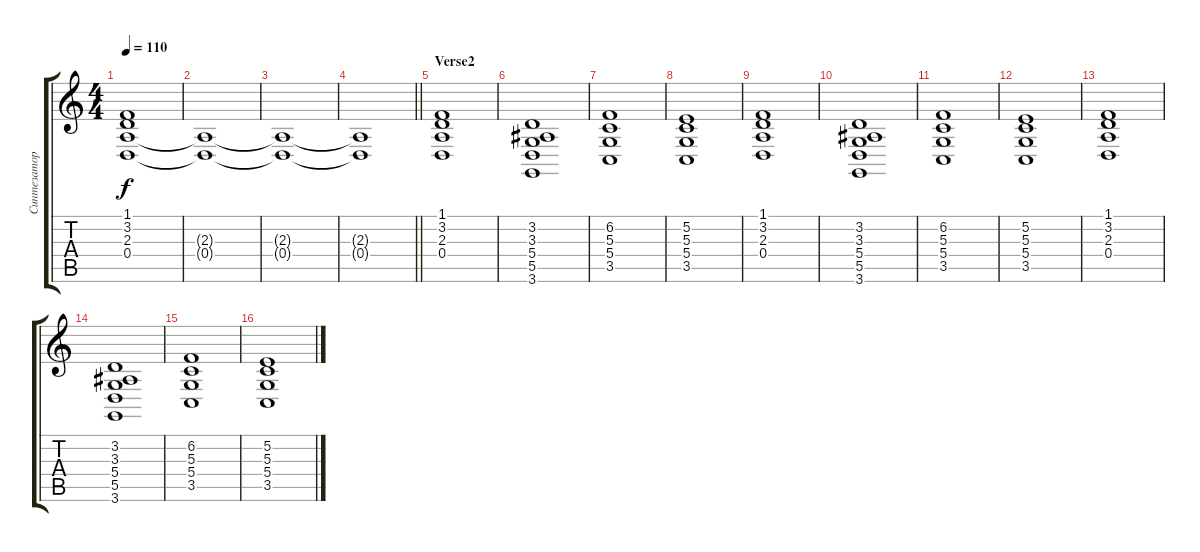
\track ("Синтезатор" "Синтезатор") {instrument synthstrings1}
\staff {score tabs}
\tuning (E4 B3 G3 D3 A2 E2) {hide}
\ts (4 4)
\tempo 110
\clef g2
\ks c
(1.1 3.2 2.3 0.4).1{dy f} |
(2.3{t} 0.4{t}).1{volume 4} |
(2.3{t} 0.4{t}).1{volume 4} |
\barLineRight lightlight
(2.3{t} 0.4{t}).1{volume 4} |
\section ("" "Verse2")
(1.1 3.2 2.3 0.4).1 |
(3.2 3.3 5.4 5.5 3.6).1 |
(6.2 5.3 5.4 3.5).1 |
(5.2 5.3 5.4 3.5).1 |
(1.1 3.2 2.3 0.4).1 |
(3.2 3.3 5.4 5.5 3.6).1 |
(6.2 5.3 5.4 3.5).1 |
(5.2 5.3 5.4 3.5).1 |
(1.1 3.2 2.3 0.4).1 |
(3.2 3.3 5.4 5.5 3.6).1 |
(6.2 5.3 5.4 3.5).1 |
(5.2 5.3 5.4 3.5).1
